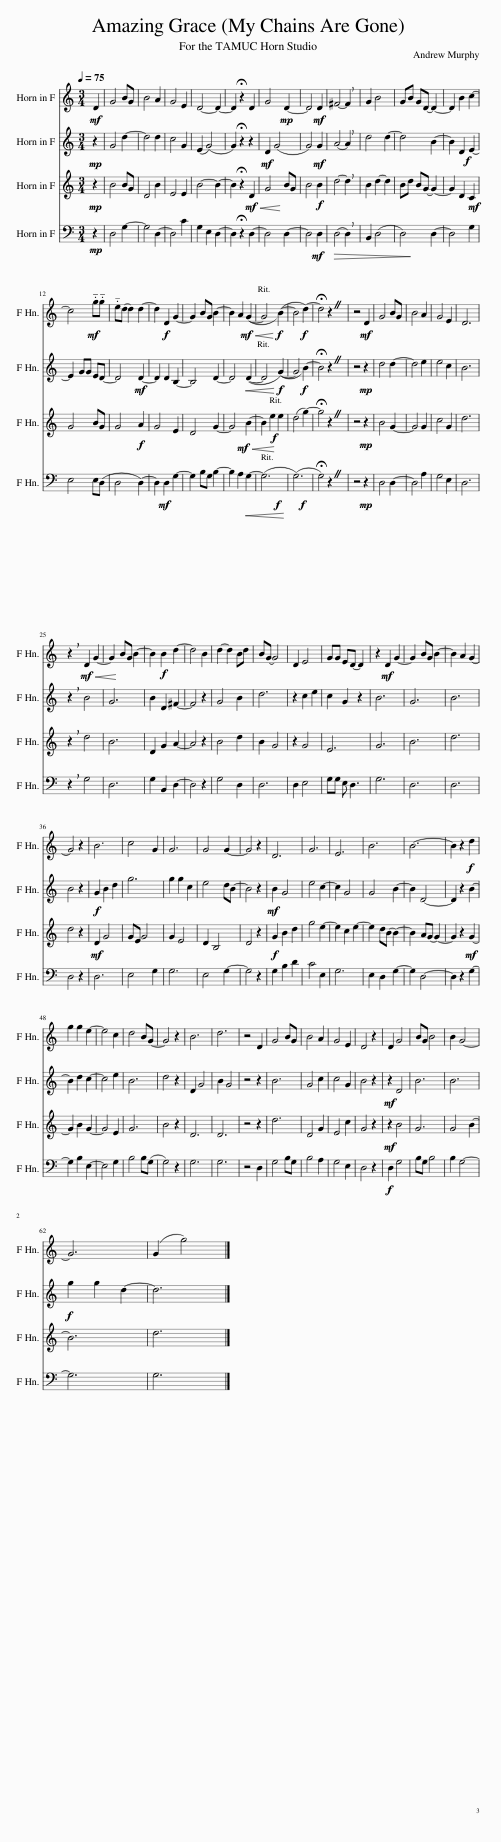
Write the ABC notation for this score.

X:1
%%score 1 2 3 4
L:1/8
Q:1/4=75
M:3/4
I:linebreak $
K:none
V:1 treble transpose=-7
V:2 treble transpose=-7
V:3 treble transpose=-7
V:4 bass transpose=-7
V:1
[K:C]!mf! D2 | G4 BG | B4 A2 | G4 E2 | D4- D2- | %5
 D2 !fermata!z2 D2 | G4!mp! D2- | D4!mf! D2 | ^F4- !breath!F2 | G2 B4 | %10
 GB GD- D2- | D2 B2 c2- |$ c4!mf! !tenuto!.g!tenuto!.g | !tenuto!.e(d d2) d2- | d2!f! D2 G2- | %15
 G2 BG B2- | B2 A2!mf!!<(! (G2- | G4!<)!!f! (B2-) | B4!f! d2-) | !fermata!d4 z2 | %20
 z4!mf! D2 | G4 BG | B4 A2 | G4 E2 | D6 |$ %25
 !breath!z2!mf!!<(! D2 G2- | G2!<)! BG B2- | B2!f! B2 d2- | d4 B2 | d2- d2 Bd | %30
 BG- G4 | D2 E4 | GG E(D D2) | z2!mf! D2 G2- | G2 BG B2- | %35
 B2 A2 (G2 |$ G4) z2 | B6 | c4 G2 | G6 | %40
 G4 G2- | G4 z2 | D6 | G6 | E6 | %45
 B6 | B6- | B2 z2!f! d2 |$ g2 g2 e2- | e4 c2 | %50
 d4 BG- | G4 z2 | B6 | d6 | z4 D2 | %55
 G4 BG | B4 A2 | G4 E2 | D4 z2 | D2 G4 | %60
 BG B4 | B2 G4- |$ G6 | (G2 g4) |] %64
V:2
[K:C]!mp! z2 | G4 d2- | d4 d2 | c4 G2 | (E2 (G4) | %5
 G2) !fermata!z2 z2 |!mf! D2 (G4 | G4)!mf! G2 | (A4 !breath!A2) | d4 d2- | %10
 d4 B2- | B2!f! D2 E2- |$ E2 GG ED- | D4!mf! D2- | D2 D2 B,2- | %15
 B,4 D2- | D4!<(! (D2- | D4!<)!!f! (G2-) | G4!f! B2-) | !fermata!B4 z2 | %20
 z4!mp! z2 | d4 d2- | d4 e2 | e4 c2 | B6 |$ %25
 !breath!z2 B4 | G6 | B2 D2 ^F2- | F4 z2 | G4 B2 | %30
 d6 | z2 c2 e2 | c2 G2 z2 | B6 | G6 | %35
 B6 |$ B4 z2 |!f! G2 B2 d2 | g6 | g2 g2 c2 | %40
 e4 dB- | B4 z2 |!mf! B2 G4 | e4 c2- | c2 G4 | %45
 G4 B2- | B2 D4- | D2 z2 B2- |$ B2 d2 c2- | c4 e2 | %50
 B6 | d4 z2 | D2 G4 | B2 G4 | z4 z2 | %55
 B6 | G4 c2 | c4 G2 | B4 z2 |!mf! z2 D4 | %60
 B6 | B6 |$!f! g2 g2 d2- | d6 |] %64
V:3
[K:C]!mp! z2 | B4 BG | D4 B2 | E4 E2 | B4- B2- | %5
 B2 !fermata!z2!mf!!<(! D2 | G4!<)! BG | B4!f! B2 | d4- !breath!d2 | B2 d2- d2 | %10
 Bd BG- G2- | G2 D2!mf! C2 |$ G4 BG | G4!f! A2 | G4 E2 | %15
 D4 G2- | G4!mf!!<(! B2- | B2!f! e2!<)! e2 | (d4 g2-) | !fermata!g4 z2 | %20
 z4!mp! z2 | B4 G2- | G4 G2 | c4 G2 | d6 |$ %25
 !breath!z2 d4 | B6 | D2 G2 A2- | A4 z2 | B4 d2 | %30
 B2 G4 | z2 G4 | E6 | G6 | B6 | %35
 d6 |$ d4 z2 |!mf! D2 G4 | GE G4 | G2 E4 | %40
 D2 B,4 | D4 z2 |!f! G2 B2 d2 | g4 e2- | e2 c2 e2- | %45
 e2 d(B B2-) | B2 A(G G2-) | G2 z2!mf! G2- |$ G2 B2 G2- | G4 E2 | %50
 G6 | B4 z2 | D6 | D6 | z4 z2 | %55
 d6 | D4 G2 | E4 c2 | G4 z2 |!mf! z2 B4 | %60
 G6 | G4 B2- |$ B6 | d6 |] %64
V:4
[K:C]!mp! z2 | D,4 G,2- | G,4 D,2- | D,4 C2 | G,2 E,2 D,2- | %5
 D,2 !fermata!z2 D,2- | D,4 D,2- | D,4!mf! D,2 |!>(! (D,4!>)! !breath!D,2) | B,,2 (D,4 | %10
 D,4) D,2- | D,4 G,2 |$ E,4 E,(D, | D,4 D,2-) | D,2!mf! D,2 G,2- | %15
 G,2 B,G, B,2- | B,2 A,2!<(! G,2- | (G,6!<)!!f! | (G,6)!f! | !fermata!G,4) z2 | %20
 z4!mp! z2 | D,4 D,2- | D,4 A,2 | G,4 E,2 | D,6 |$ %25
 !breath!z2 G,4 | D,6 | G,2 B,,2 D,2- | D,4 z2 | G,4 D,2 | %30
 D,6 | D,2 E,4 | G,G, E, D,3 | G,6 | D,6 | %35
 D,6 |$ D,4 z2 | D,6 | E,4 G,2 | G,6 | %40
 E,4 G,2- | G,4 z2 | G,2 B,2 D2 | C4 E,2 | G,6 | %45
 E,2 D,2 G,2- | G,2 D,4- | D,2 z2 G,2- |$ G,2 B,2 E,2- | E,4 G,2 | %50
 B,4 B,(G, | G,4) z2 | G,6 | G,6 | z4 D,2 | %55
 G,4 B,G, | B,4 A,2 | G,4 E,2 | D,4 z2 |!f! D,2 G,4 | %60
 B,G, B,4 | B,2 G,4- |$ G,6 | G,6 |] %64
